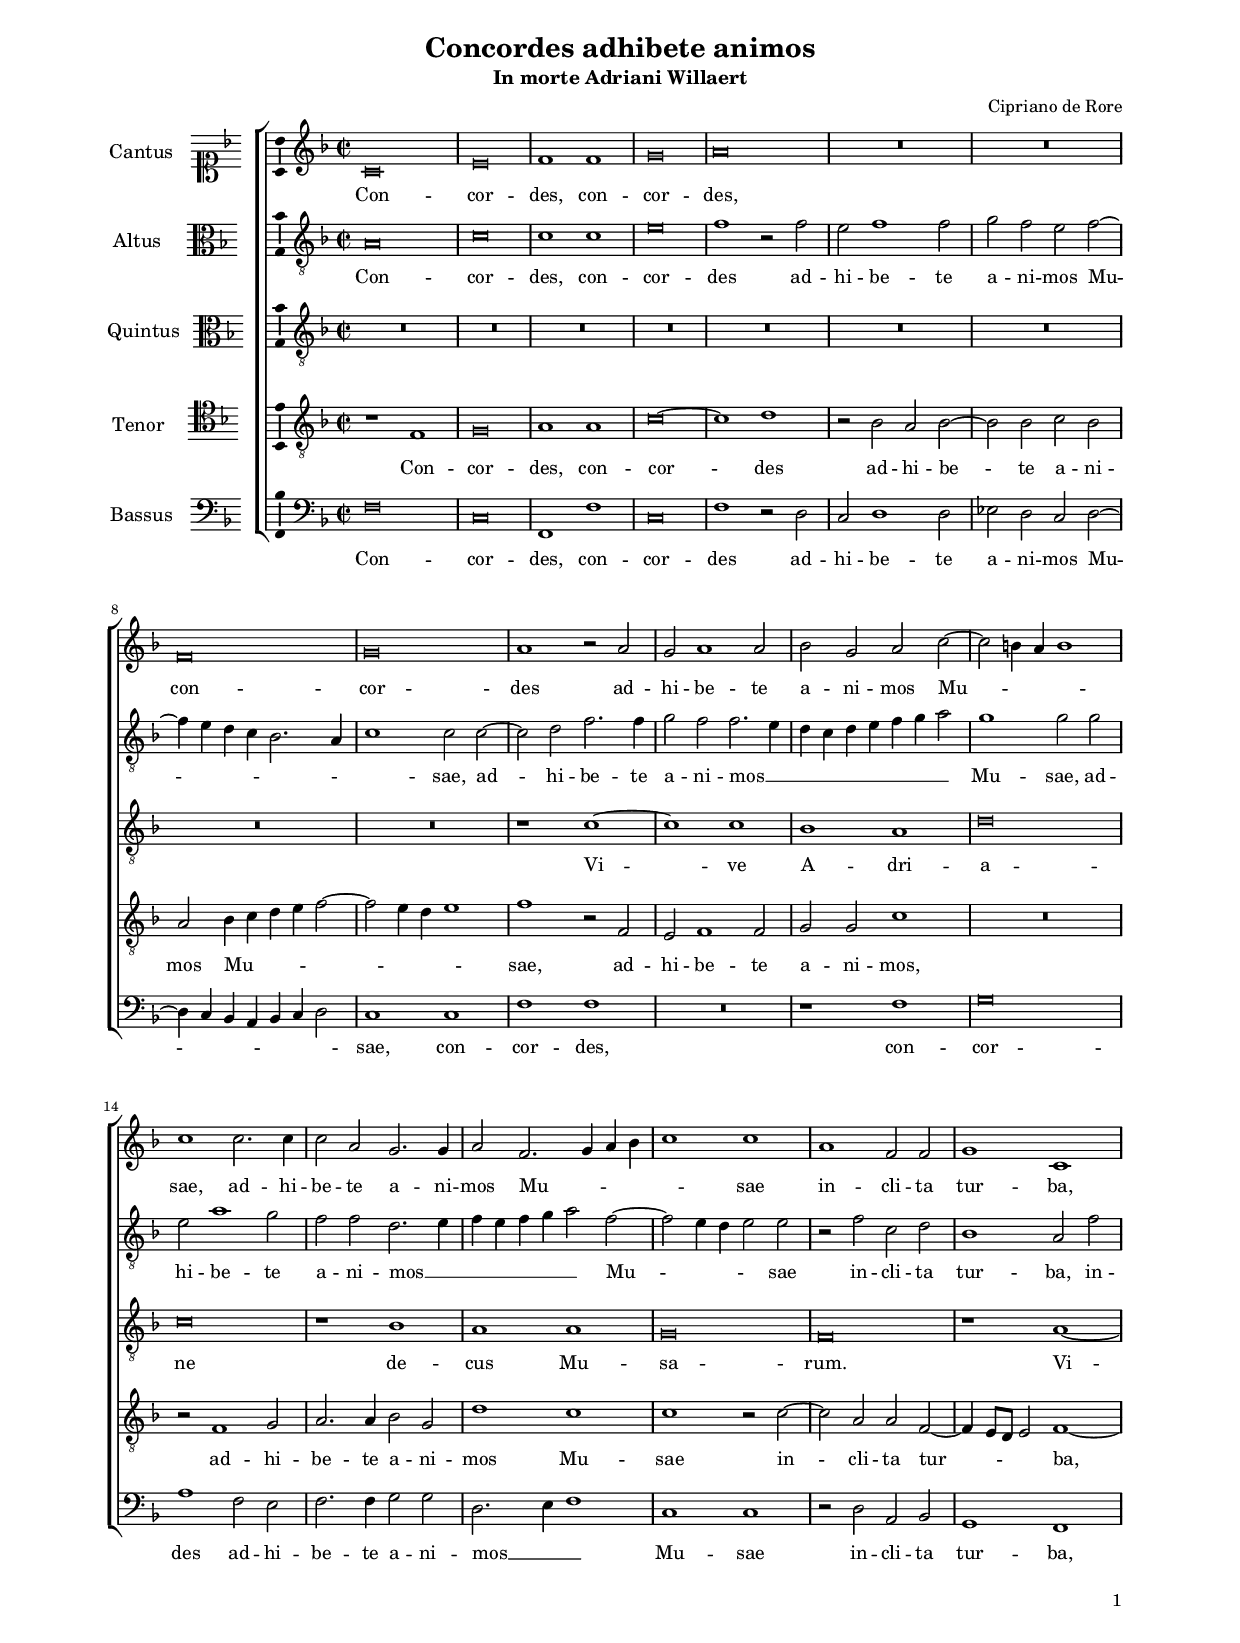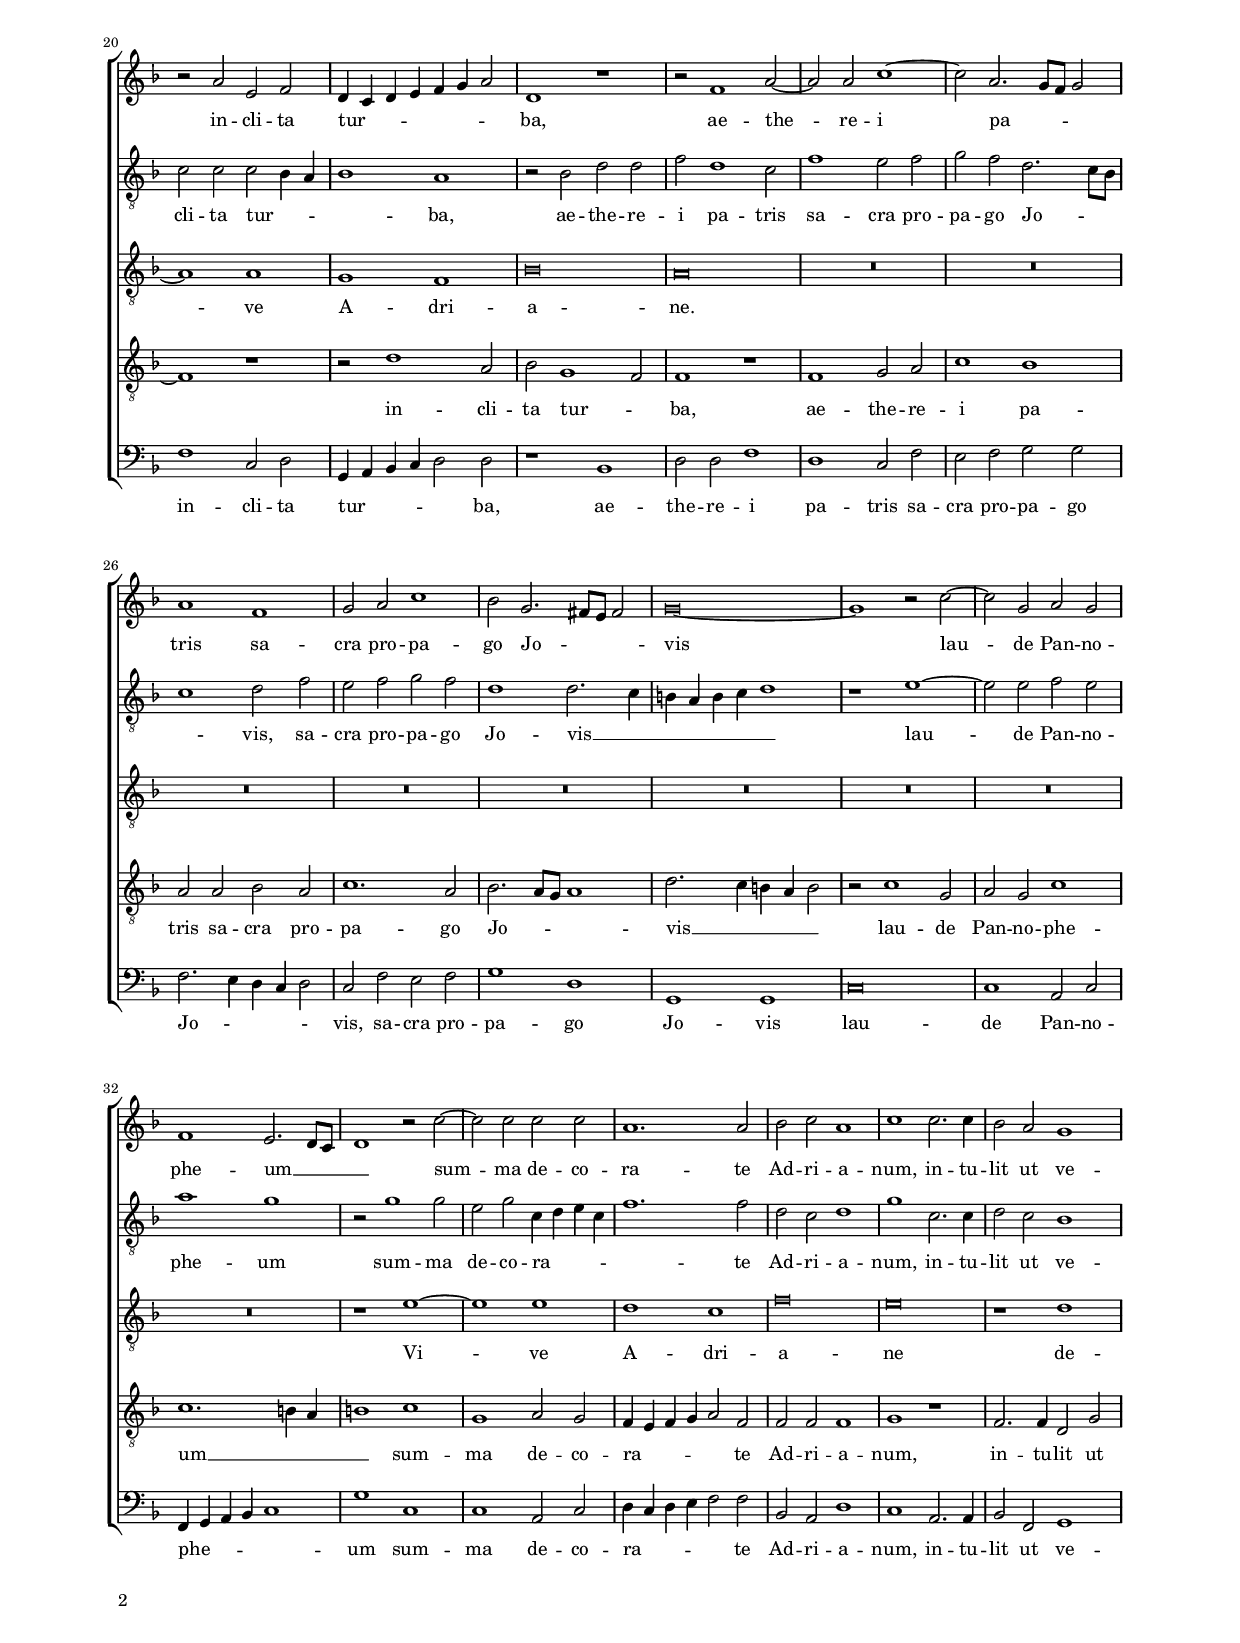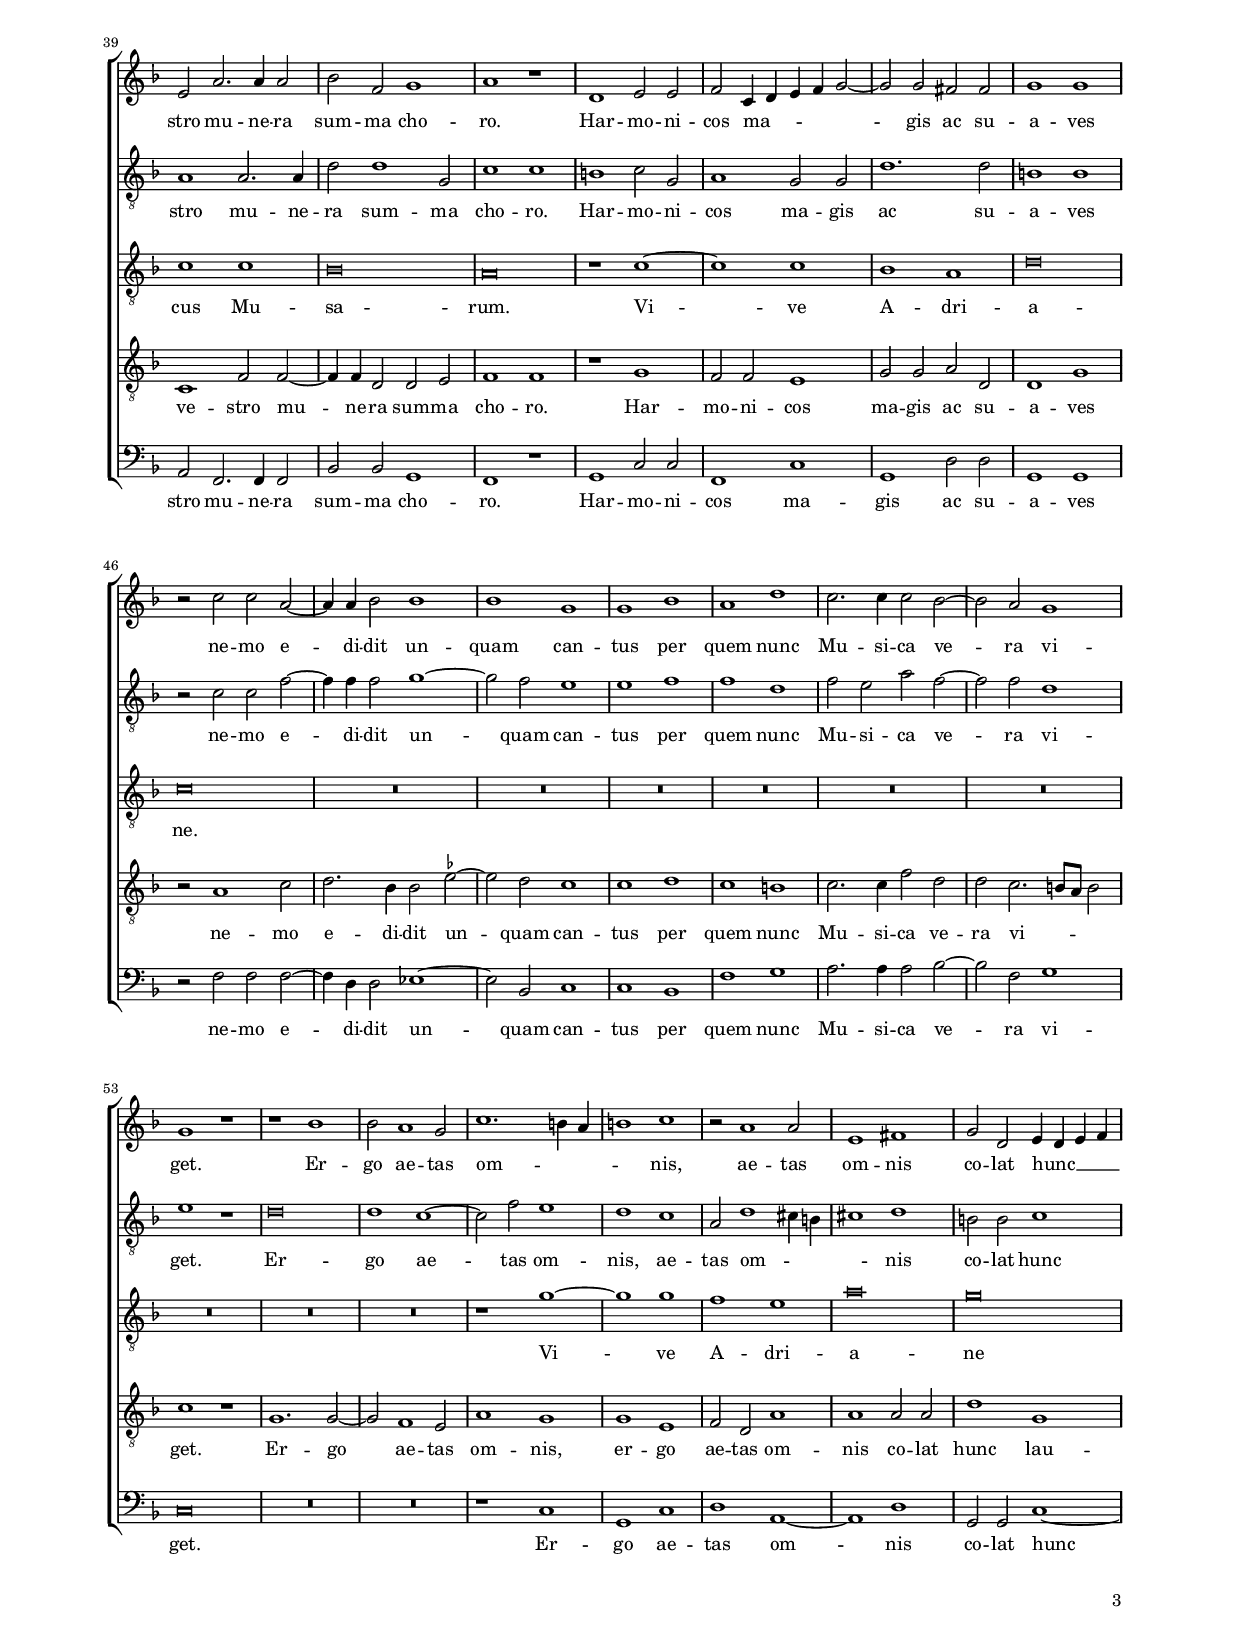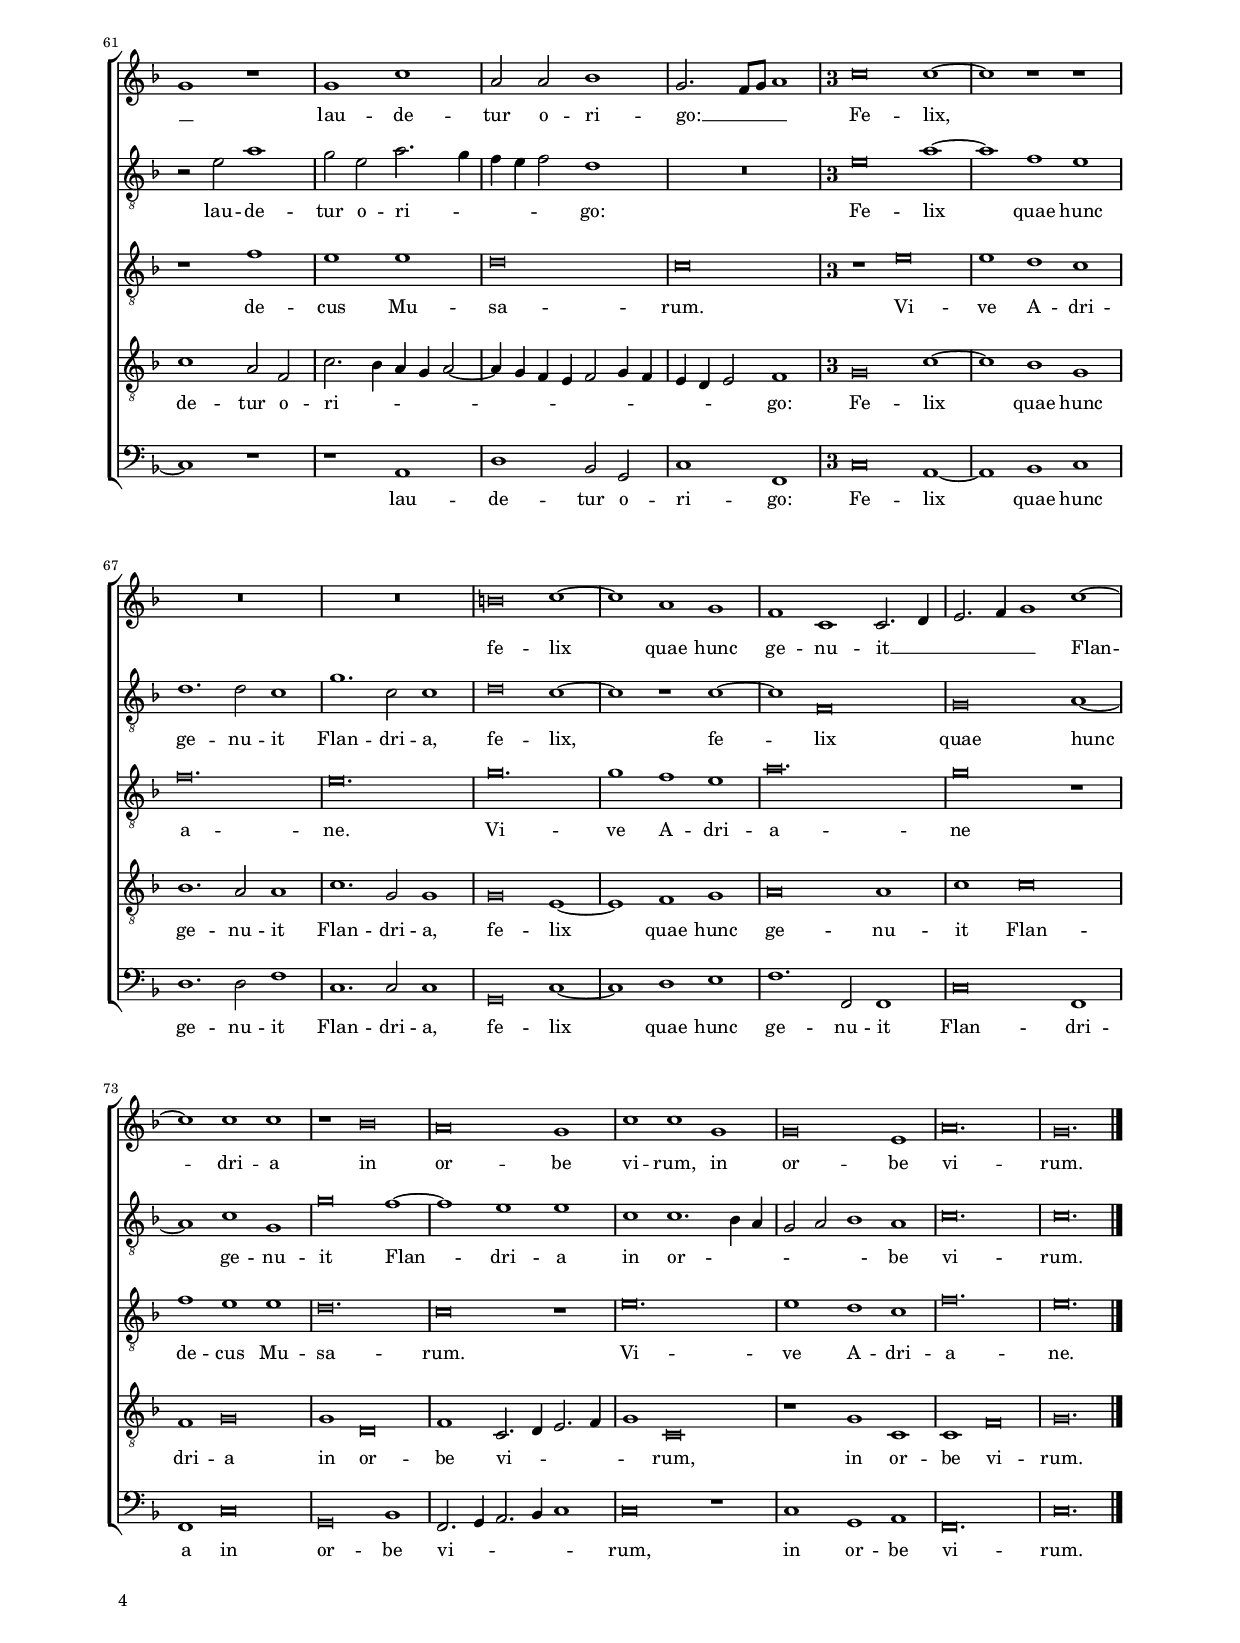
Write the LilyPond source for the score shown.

\header
{
	title="Concordes adhibete animos"
	subtitle="In morte Adriani Willaert"
	composer="Cipriano de Rore"
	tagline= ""
}

\version "2.24.3"
\language deutsch
#(set-global-staff-size 15)
% #(set-default-paper-size "letter")
#(ly:set-option 'point-and-click #f)




	ficta = { \once \set suggestAccidentals = ##t }

	forget = #(define-music-function (music) (ly:music?) #{
		\accidentalStyle forget
		$music
		\accidentalStyle default
		#})

    
\paper
	{
	top-margin = 1.8 \cm
	bottom-margin = 1.2 \cm
	left-margin = 2 \cm
	right-margin = 2 \cm
	ragged-bottom = ##f
	ragged-last-bottom = ##t
	print-page-number = ##f
	system-system-spacing = #'((basic-distance . 17) (minimum-distance . 14) (padding . 7) (strechability . 150))
	oddFooterMarkup=\markup   \fill-line { "" \fromproperty #'page:page-number-string }
	evenFooterMarkup=\markup  \fill-line { \fromproperty #'page:page-number-string "" }
	last-bottom-spacing = #'((basic-distance . 12) (minimum-distance . 7) (padding . 4))
%	systems-per-page = 3
%   page-count = 3
%	min-systems-per-page = 3
%	print-all-headers = ##t
%	print-first-page-number = ##t
%	first-page-number = 1
	}

	
global = {
	\key f \major
	\time 2/2 \set Score.measureLength = #(ly:make-moment 2/1)
	\set Score.tempoHideNote = ##t
	\tempo 2 = 90
	\skip 1*2*64
	\time 3/1 \once \override Score.TimeSignature.style = #'single-digit
	\tempo 2 = 135
	\skip 1*3*15
	\bar "|."
	}
    

incipitcantus = \markup { \score {
	{
	\set Staff.instrumentName = \markup { \fontsize #1 "Cantus" }
	\key f \major
	\clef soprano
	s4 \bar ""
	}
	\layout  {
	raggedright = ##t
	indent = 1.6 \cm
	line-width = 2.4\cm
	\context { \Staff \remove Time_signature_engraver }
	\override Staff.Clef.Y-extent = #'(0 . 0)
	}} \hspace #1 }

      
incipitaltus = \markup { \score {
	{
	\set Staff.instrumentName = \markup { \fontsize #1 "Altus" }
	\key f \major
	\clef alto
	s4 \bar ""
	}
	\layout  {
	raggedright = ##t
	indent = 1.6 \cm
	line-width = 2.4\cm
	\context { \Staff \remove Time_signature_engraver }
	\override Staff.Clef.Y-extent = #'(0 . 0)
	}} \hspace #1 }
      
      
incipitquintus = \markup { \score {
	{
	\set Staff.instrumentName = \markup { \fontsize #1 "Quintus" }
	\key f \major
	\clef alto
	s4 \bar ""
	}
	\layout  {
	raggedright = ##t
	indent = 1.6 \cm
	line-width = 2.4\cm
	\context { \Staff \remove Time_signature_engraver }
	\override Staff.Clef.Y-extent = #'(0 . 0)
	}} \hspace #1 }


incipittenor = \markup { \score {
	{
	\set Staff.instrumentName = \markup { \fontsize #1 "Tenor" }
	\key f \major
	\clef tenor
	s4 \bar ""
	}
	\layout  {
	raggedright = ##t
	indent = 1.6 \cm
	line-width = 2.4\cm
	\context { \Staff \remove Time_signature_engraver }
	\override Staff.Clef.Y-extent = #'(0 . 0)
	}} \hspace #1 }
      
      
incipitbassus = \markup { \score {
	{
	\set Staff.instrumentName = \markup { \fontsize #1 "Bassus" }
	\key f \major
	\clef bass
	s4 \bar ""
	}
	\layout  {
	raggedright = ##t
	indent = 1.6 \cm
	line-width = 2.4\cm
	\context { \Staff \remove Time_signature_engraver }
	\override Staff.Clef.Y-extent = #'(0 . 0)
	}} \hspace #1 }


cantus =  \relative c''
	{
	c,\breve
	e\breve
	f1 f
	g\breve
%5
	a\breve |
	R\breve
	R\breve
	f\breve
	g\breve
%10
	a1 r2 a |
	g2 a1 a2
	b2 g a c~
	c2 h4 a h1
	c1 c2. c4
%15
	c2 a g2. g4 |
	a2 f2. g4 a b
	c1 c
	a1 f2 f
	g1 c,
%20
	r2 a' e f |
	d4 c d e f g a2
	d,1 r
	r2 f1 a2~
	a2 a c1~
%25
	c2 a2. g8 f g2 |
	a1 f
	g2 a c1
	b2 g2. fis8 e fis2
	g\breve~
%30
	g1 r2 c~ |
	c2 g a g
	f1 e2. d8 c
	d1 r2 c'~
	c2 c c c
%35
	a1. a2 |
	b2 c a1
	c1 c2. c4
	b2 a g1
	e2 a2. a4 a2
%40
	b2 f g1 |
	a1 r
	d,1 e2 e
	f2 c4 d e f g2~
	g2 g fis fis
%45
	g1 g |
	r2 c c a~
	a4 a b2 b1
	b1 g
	g1 b
%50
	a1 d |
	c2. c4 c2 b~
	b2 a g1
	g1 r
	r1 b
%55
	b2 a1 g2 |
	c1. h4 a
	h1 c
	r2 a1 a2
	e1 fis
%60
	g2 d e4 d e f |
	g1 r
	g1 c
	a2 a b1
	g2. f8 g a1
%65
% Triple time
	c\breve c1~
	c1 r r
	R\breve.
	R\breve.
	h\breve c1~
%70
	c1 a g |
	f1 c c2. d4
	e2. f4 g1 c~
	c1 c c
	r1 b\breve
%75
	a\breve g1 |
	c1 c g
	g\breve e1
	a\breve.
	g\breve. |
	}


altus =  \relative c'
	{
	a\breve
	c\breve
	c1 c
	e\breve
%5
	f1 r2 f |
	e2 f1 f2
	g2 f e f~
	f4 e d c b2. a4
	c1 c2 c~
%10
	c2 d f2. f4 |
	g2 f f2. e4
	d4 c d e f g a2
	g1 g2 g
	e2 a1 g2
%15
	f2 f d2. e4 |
	f4 e f g a2 f~
	f2 e4 d e2 e
	r2 f c d
	b1 a2 f'
%20
	c2 c c b4 a |
	b1 a
	r2 b d d
	f2 d1 c2
	f1 e2 f
%25
	g2 f d2. c8 b |
	c1 d2 f
	e2 f g f
	d1 d2. c4
	h4 a h c d1
%30
	r1 e~ |
	e2 e f e
	a1 g
	r2 g1 g2
	e2 g c,4 d e c
%35
	f1. f2 |
	d2 c d1
	g1 c,2. c4
	d2 c b1
	a1 a2. a4
%40
	d2 d1 g,2 |
	c1 c
	h1 c2 g
	a1 g2 g
	d'1. d2
%45
	h1 h |
	r2 c c f~
	f4 f f2 g1~
	g2 f e1
	e1 f
%50
	f1 d |
	f2 e a f~
	f2 f d1
	e1 r
	d\breve
%55
	d1 c~ |
	c2 f e1
	d1 c
	a2 d1 cis4 h
	cis1 d
%60
	h2 h c1 |
	r2 e a1
	g2 e a2. g4
	f4 e f2 d1
	R\breve
%65
% Triple time
	e\breve a1~
	a1 f e
	d1. d2 c1
	g'1. c,2 c1
	d\breve c1~
%70
	c1 r c~ |
	c1 f,\breve
	g\breve a1~
	a1 c g
	g'\breve f1~
%75
	f1 e e |
	c1 c1. b4 a
	g2 a b1 a
	c\breve.
	c\breve. |
	}


quintus =  \relative c'
	{
	R\breve
	R\breve
	R\breve
	R\breve
%5
	R\breve |
	R\breve
	R\breve
	R\breve
	R\breve
%10
	r1 c~ |
	c1 c
	b1 a
	d\breve
	c\breve
%15
	r1 b |
	a1 a
	g\breve
	f\breve
	r1 a~
%20
	a1 a |
	g1 f
	b\breve
	a\breve
	R\breve
%25
	R\breve |
	R\breve
	R\breve
	R\breve
	R\breve
%30
	R\breve |
	R\breve
	R\breve
	r1 e'~
	e1 e
%35
	d1 c |
	f\breve
	e\breve
	r1 d
	c1 c
%40
	b\breve |
	a\breve
	r1 c~
	c1 c
	b1 a
%45
	d\breve |
	c\breve
	R\breve
	R\breve
	R\breve
%50
	R\breve |
	R\breve
	R\breve
	R\breve
	R\breve
%55
	R\breve |
	r1 g'~
	g1 g
	f1 e
	a\breve
%60
	g\breve |
	r1 f
	e1 e
	d\breve
	c\breve
%65
% Triple time
	r1 e\breve
	e1 d c
	f\breve.
	e\breve.
	g\breve.
%70
	g1 f e |
	a\breve.
	g\breve r1
	f1 e e
	d\breve.
%75
	c\breve r1 |
	e\breve.
	e1 d c
	f\breve.
	e\breve. |
	}


tenor  =  \relative c'
	{
	r1 f,
	g\breve
	a1 a
	c\breve~
%5
	c1 d |
	r2 b a b~
	b2 b c b
	a2 b4 c d e f2~
	f2 e4 d e1
%10
	f1 r2 f, |
	e2 f1 f2
	g2 g c1
	R\breve
	r2 f,1 g2
%15
	a2. a4 b2 g |
	d'1 c
	c1 r2 c~
	c2 a a f~
	f4 e8 d e2 f1~
%20
	f1 r |
	r2 d'1 a2
	b2 g1 f2
	f1 r
	f1 g2 a
%25
	c1 b |
	a2 a b a
	c1. a2
	b2. a8 g a1
	d2. c4 h a h2
%30
	r2 c1 g2 |
	a2 g c1
	c1. h4 a
	h1 c
	g1 a2 g
%35
	f4 e f g a2 f |
	f2 f f1
	g1 r
	f2. f4 d2 g
	c,1 f2 f~
%40
	f4 f d2 d e |
	f1 f
	r1 g
	f2 f e1
	g2 g a d,
%45
	d1 g |
	r2 a1 c2
	d2. b4 b2 \ficta es~
	\ficta es2 d c1
	c1 d
%50
	c1 h |
	c2. c4 f2 d
	d2 c2. h8 a h2
	c1 r
	g1. g2~
%55
	g2 f1 e2 |
	a1 g
	g1 e
	f2 d a'1
	a1 a2 a
%60
	d1 g, |
	c1 a2 f
	c'2. b4 a g a2~
	a4 g f e f2 g4 f
	e4 d e2 f1
%65
% Triple time
	g\breve c1~ |
	c1 b g
	b1. a2 a1
	c1. g2 g1
	g\breve e1~
%70
	e1 f g |
	a\breve a1
	c1 c\breve
	f,1 g\breve
	g1 d\breve
%75
	f1 c2. d4 e2. f4 |
	g1 c,\breve
	r1 g' c,
	c1 f\breve
	g\breve. |
	}


bassus  =  \relative c
	{
	f\breve
	c\breve
	f,1 f'
	c\breve
%5
	f1 r2 d |
	c2 d1 d2
	es2 d c d~
	d4 c b a b c d2
	c1 c
%10
	f1 f |
	R\breve
	r1 f
	g\breve
	a1 f2 e
%15
	f2. f4 g2 g |
	d2. e4 f1
	c1 c
	r2 d a b
	g1 f
%20
	f'1 c2 d |
	g,4 a b c d2 d
	r1 b
	d2 d f1
	d1 c2 f
%25
	e2 f g g |
	f2. e4 d c d2
	c2 f e f
	g1 d
	g,1 g
%30
	c\breve |
	c1 a2 c
	f,4 g a b c1
	g'1 c,
	c1 a2 c
%35
	d4 c d e f2 f |
	b,2 a d1
	c1 a2. a4
	b2 f g1
	a2 f2. f4 f2
%40
	b2 b g1 |
	f1 r
	g1 c2 c
	f,1 c'
	g1 d'2 d
%45
	g,1 g |
	r2 f' f f~
	f4 d d2 es1~
	es2 b c1
	c1 b
%50
	f'1 g |
	a2. a4 a2 b~
	b2 f g1
	c,\breve
	R\breve
%55
	R\breve |
	r1 c
	g1 c
	d1 a~
	a1 d
%60
	g,2 g c1~ |
	c1 r
	r1 a
	d1 b2 g
	c1 f,
%65
% Triple time
	c'\breve a1~
	a1 b1 c
	d1. d2 f1
	c1. c2 c1
	g\breve c1~
%70
	c1 d e |
	f1. f,2 f1
	c'\breve f,1
	f1 c'\breve
	g\breve b1
%75
	f2. g4 a2. b4 c1 |
	c\breve r1
	c1 g a
	f\breve.
	c'\breve. |
	}


lyricscantus = \lyricmode {
	Con -- cor -- des,
	con -- cor -- des,
	con -- cor -- des
	ad -- hi -- be -- te a -- ni -- mos Mu -- _ _ _ sae,
	ad -- hi -- be -- te a -- ni -- mos Mu -- _ _ _ _ sae in -- cli -- ta tur -- ba,
	in -- cli -- ta tur -- _ _ _ _ _ _ ba,
	ae -- the -- re -- i pa -- _ _ _ tris sa -- cra pro -- pa -- go Jo -- _ _ _ vis
	lau -- de Pan -- no -- phe -- um __ _ _ _ sum -- ma de -- co -- ra -- te Ad -- ri -- a -- num,
	in -- tu -- lit ut ve -- stro mu -- ne -- ra sum -- ma cho -- ro.
	Har -- mo -- ni -- cos ma -- _ _ _ _ gis ac su -- a -- ves ne -- mo e -- di -- dit un -- quam
	can -- tus per quem nunc Mu -- si -- ca ve -- ra vi -- get.
	Er -- go ae -- tas om -- _ _ _ nis,
	ae -- tas om -- nis co -- lat hunc __ _ _ _ _ lau -- de -- tur o -- ri -- go: __ _ _ _
	Fe -- lix,
	fe -- lix quae hunc ge -- nu -- it __ _ _ _ _ Flan -- dri -- a in or -- be vi -- rum,
	in or -- be vi -- rum.
	}


lyricsaltus = \lyricmode {
	Con -- cor -- des,
	con -- cor -- des
	ad -- hi -- be -- te a -- ni -- mos Mu -- _ _ _ _ _ _ sae,
	ad -- hi -- be -- te a -- ni -- mos __ _ _ _ _ _ _ _ _ Mu -- sae,
	ad -- hi -- be -- te a -- ni -- mos __ _ _ _ _ _ _ Mu -- _ _ _ sae
	in -- cli -- ta tur -- ba,
	in -- cli -- ta tur -- _ _ _ ba,
	ae -- the -- re -- i pa -- tris sa -- cra pro -- pa -- go Jo -- _ _ _ vis,
	sa -- cra pro -- pa -- go Jo -- vis __ _ _ _ _ _ _
	lau -- de Pan -- no -- phe -- um sum -- ma de -- co -- ra -- _ _ _ _ te Ad -- ri -- a -- num,
	in -- tu -- lit ut ve -- stro mu -- ne -- ra sum -- ma cho -- ro.
	Har -- mo -- ni -- cos ma -- gis ac su -- a -- ves ne -- mo e -- di -- dit un -- quam
	can -- tus per quem nunc Mu -- si -- ca ve -- ra vi -- get.
	Er -- go ae -- tas om -- nis,
	ae -- tas om -- _ _ _ nis co -- lat hunc lau -- de -- tur o -- ri -- _ _ _ _ go:
	Fe -- lix quae hunc ge -- nu -- it Flan -- dri -- a,
	fe -- lix,
	fe -- lix quae hunc ge -- nu -- it Flan -- dri -- a in or -- _ _ _ _ _ be vi -- rum.
	}


lyricsquintus = \lyricmode {
	Vi -- ve A -- dri -- a -- ne de -- cus Mu -- sa -- rum.
	Vi -- ve A -- dri -- a -- ne.
	Vi -- ve A -- dri -- a -- ne de -- cus Mu -- sa -- rum.
	Vi -- ve A -- dri -- a -- ne.
	Vi -- ve A -- dri -- a -- ne de -- cus Mu -- sa -- rum.
	Vi -- ve A -- dri -- a -- ne.
	Vi -- ve A -- dri -- a -- ne de -- cus Mu -- sa -- rum.
	Vi -- ve A -- dri -- a -- ne.
	}


lyricstenor = \lyricmode {
	Con -- cor -- des,
	con -- cor -- des
	ad -- hi -- be -- te a -- ni -- mos Mu -- _ _ _ _ _ _ _ sae,
	ad -- hi -- be -- te a -- ni -- mos,
	ad -- hi -- be -- te a -- ni -- mos Mu -- sae in -- cli -- ta tur -- _ _ _ ba,
	in -- cli -- ta tur -- _ ba,
	ae -- the -- re -- i pa -- tris sa -- cra pro -- pa -- go Jo -- _ _ _ vis __ _ _ _ _ 
	lau -- de Pan -- no -- phe -- um __ _ _ _ sum -- ma de -- co -- ra -- _ _ _ _ te Ad -- ri -- a -- num,
	in -- tu -- lit ut ve -- stro mu -- ne -- ra sum -- ma cho -- ro.
	Har -- mo -- ni -- cos ma -- gis ac su -- a -- ves ne -- mo e -- di -- dit un -- quam
	can -- tus per quem nunc Mu -- si -- ca ve -- ra vi -- _ _ _ get.
	Er -- go ae -- tas om -- nis,
	er -- go ae -- tas om -- nis co -- lat hunc lau -- de -- tur o -- ri -- _ _ _ _ _ _ _ _ _ _ _ _ _ go:
	Fe -- lix quae hunc ge -- nu -- it Flan -- dri -- a,
	fe -- lix quae hunc ge -- nu -- it Flan -- dri -- a in or -- be vi -- _ _ _ _ rum,
	in or -- be vi -- rum.
	}


lyricsbassus = \lyricmode {
	Con -- cor -- des,
	con -- cor -- des
	ad -- hi -- be -- te a -- ni -- mos Mu -- _ _ _ _ _ _ sae,
	con -- cor -- des,
	con -- cor -- des
	ad -- hi -- be -- te a -- ni -- mos __ _ _ Mu -- sae in -- cli -- ta tur -- ba,
	in -- cli -- ta tur -- _ _ _ _ ba,
	ae -- the -- re -- i pa -- tris sa -- cra pro -- pa -- go Jo -- _ _ _ _ vis,
	sa -- cra pro -- pa -- go Jo -- vis
	lau -- de Pan -- no -- phe -- _ _ _ _ um sum -- ma de -- co -- ra -- _ _ _ _ te Ad -- ri -- a -- num,
	in -- tu -- lit ut ve -- stro mu -- ne -- ra sum -- ma cho -- ro.
	Har -- mo -- ni -- cos ma -- gis ac su -- a -- ves ne -- mo e -- di -- dit un -- quam
	can -- tus per quem nunc Mu -- si -- ca ve -- ra vi -- get.
	Er -- go ae -- tas om -- nis co -- lat hunc lau -- de -- tur o -- ri -- go:
	Fe -- lix quae hunc ge -- nu -- it Flan -- dri -- a,
	fe -- lix quae hunc ge -- nu -- it Flan -- dri -- a in or -- be vi -- _ _ _ _ rum,
	in or -- be vi -- rum.
	}


\score
{  
	\transpose c c {
	\new ChoirStaff \with { \override StaffGrouper.staff-staff-spacing.basic-distance = #12 }
	<<

	\new Staff << \global
	\new Voice="v1" {
		\set Staff.instrumentName=\incipitcantus
%		\set Staff.instrumentName= "S"
		\set Staff.midiInstrument = "reed organ"
		\clef violin
		\cantus }
	\new Lyrics \lyricsto "v1" {\lyricscantus }
	>>

	\new Staff << \global
	\new Voice="v2" {
		\set Staff.instrumentName=\incipitaltus
%		\set Staff.instrumentName= "A"
		\set Staff.midiInstrument = "reed organ"
		\clef "G_8" % violin
		\altus}
	\new Lyrics \lyricsto "v2" {\lyricsaltus }
	>>

	\new Staff << \global
	\new Voice="v5" {
		\set Staff.instrumentName=\incipitquintus
%		\set Staff.instrumentName= "Q"
		\set Staff.midiInstrument = "reed organ"
		\clef "G_8" % violin
		\quintus}
	\new Lyrics \lyricsto "v5" {\lyricsquintus }
	>>

	\new Staff << \global
	\new Voice="v3" {
		\set Staff.instrumentName=\incipittenor
%		\set Staff.instrumentName= "T"
		\set Staff.midiInstrument = "reed organ"
		\clef "G_8"
		\tenor }
	\new Lyrics \lyricsto "v3" {\lyricstenor }
	>>

	\new Staff << \global
	\new Voice="v4" {
		\set Staff.instrumentName=\incipitbassus
%		\set Staff.instrumentName= "B"
		\set Staff.midiInstrument = "reed organ"
		\clef bass 
		\bassus }
	\new Lyrics \lyricsto "v4" {\lyricsbassus}
	>>

	>>
	} % transpose

	\layout
	{
	indent = 2.5\cm
	\context { \Lyrics \override VerticalAxisGroup.nonstaff-relatedstaff-spacing.padding = #1.4 }
%	\context { \Lyrics \override LyricText.font-size = #1 }
	\context { \Staff \override TimeSignature.break-visibility = #end-of-line-invisible }
	\context { \Staff \consists Ambitus_engraver }
	\context { \Score \override BarNumber.padding = #2 }
	\context { \Voice \override NoteHead.style = #'baroque }
	}

\midi
	{
	
	}

}


% EOF
